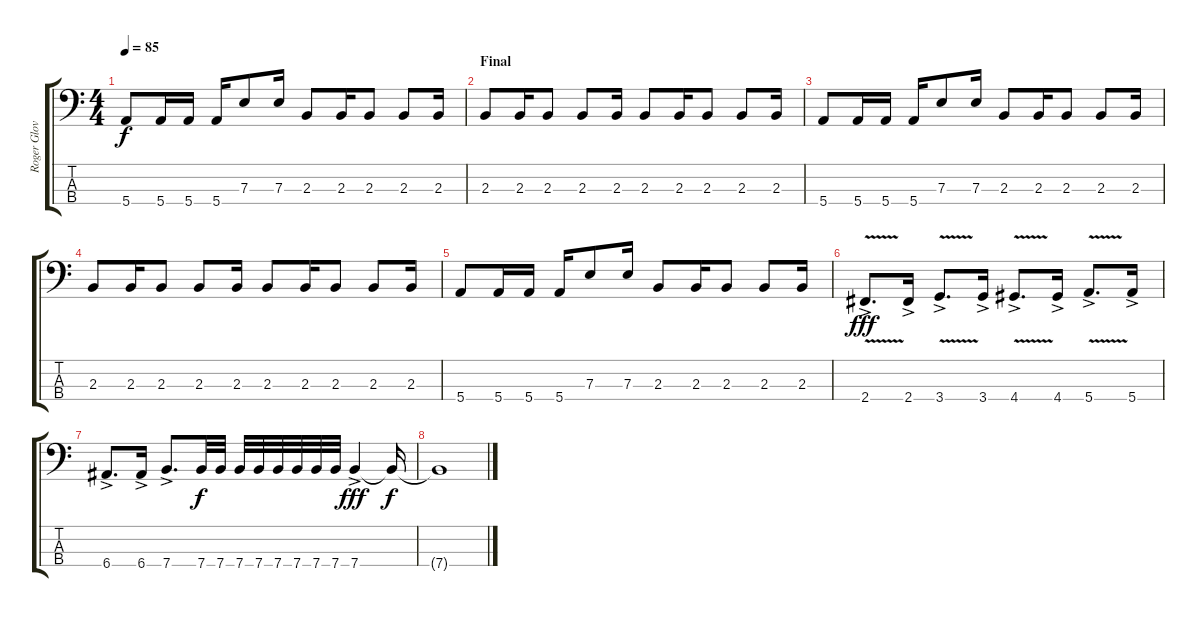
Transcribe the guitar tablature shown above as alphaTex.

\track ("Roger Glover" "Roger Glov") {instrument electricbasspick}
\staff {score tabs}
\tuning (G2 D2 A1 E1) {hide}
\ts (4 4)
\tempo 85
\clef f4
\ks c
5.4.8{dy f} 5.4.16 5.4.16 5.4.16 7.3.8 7.3.16 2.3.8 2.3.16 2.3.8 2.3.8 2.3.16 |
\section ("" "Final")
2.3.8 2.3.16 2.3.8 2.3.8 2.3.16 2.3.8 2.3.16 2.3.8 2.3.8 2.3.16 |
5.4.8 5.4.16 5.4.16 5.4.16 7.3.8 7.3.16 2.3.8 2.3.16 2.3.8 2.3.8 2.3.16 |
2.3.8 2.3.16 2.3.8 2.3.8 2.3.16 2.3.8 2.3.16 2.3.8 2.3.8 2.3.16 |
5.4.8 5.4.16 5.4.16 5.4.16 7.3.8 7.3.16 2.3.8 2.3.16 2.3.8 2.3.8 2.3.16 |
2.4{v ac}.8{d dy fff} 2.4{ac}.16 3.4{v ac}.8{d} 3.4{ac}.16 4.4{v ac}.8{d} 4.4{ac}.16 5.4{v ac}.8{d} 5.4{ac}.16 |
6.4{ac}.8{d} 6.4{ac}.16 7.4{ac}.8{d} 7.4.32{dy f} 7.4.32 7.4.32 7.4.32 7.4.32 7.4.32 7.4.32 7.4.32 7.4{ac}.4{dy fff} 7.4{t}.16{dy f} |
7.4{t}.1
